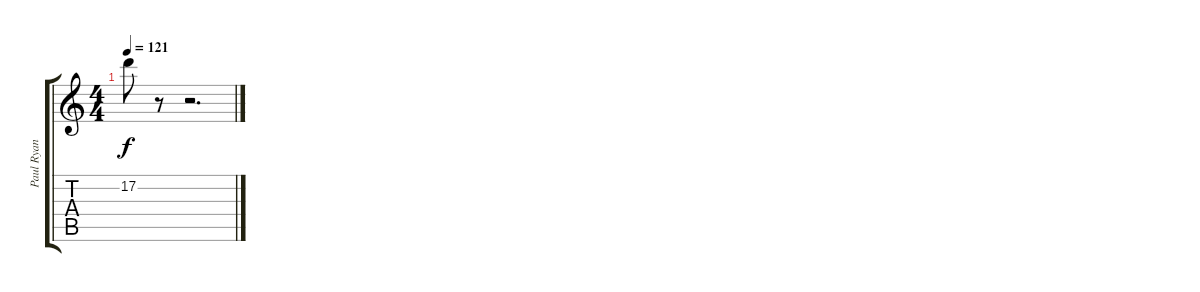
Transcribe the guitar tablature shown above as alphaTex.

\track ("Paul Ryan" "Paul Ryan") {instrument distortionguitar}
\staff {score tabs}
\tuning (D4 A3 F3 C3 G2 D2) {hide}
\ts (4 4)
\tempo 121
\clef g2
\ks c
17.2.8{dy f} r.8 r.2{d}
